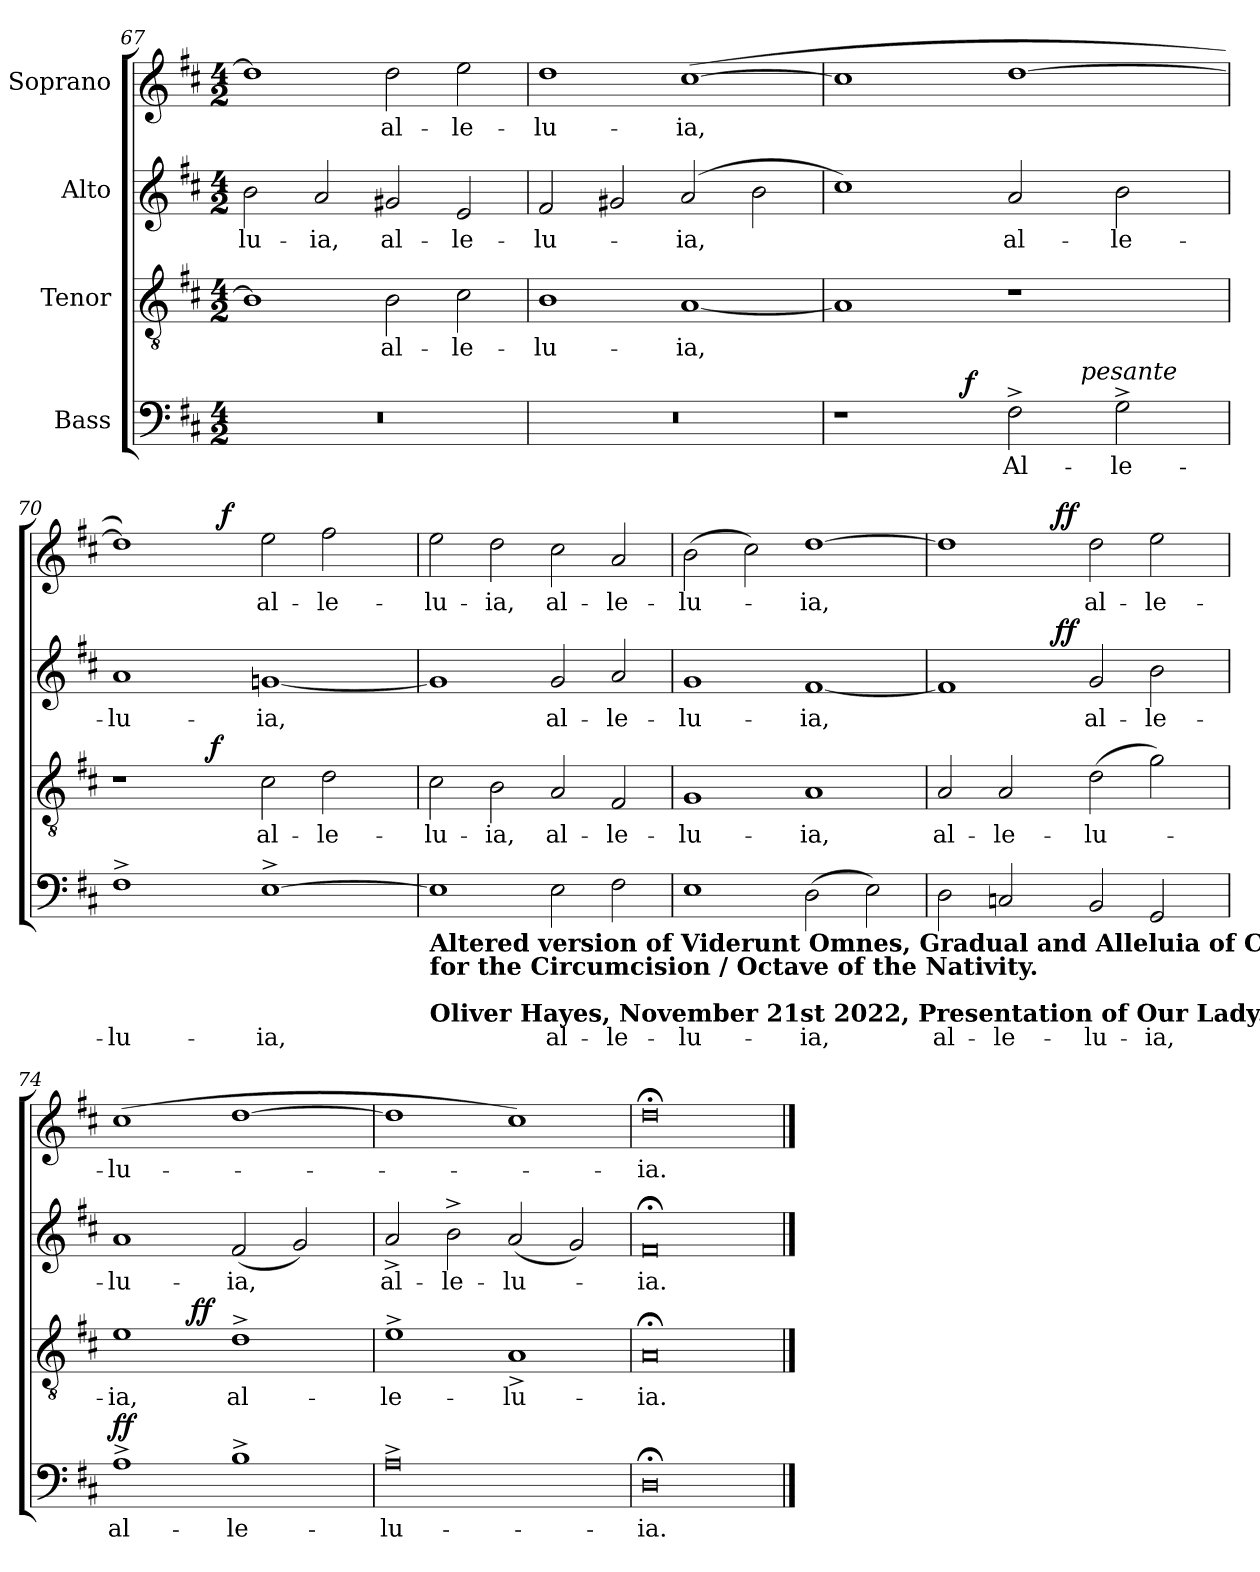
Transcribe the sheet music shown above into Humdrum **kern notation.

**kern	**text	**dynam	**kern	**text	**dynam	**kern	**text	**dynam	**kern	**text	**dynam
*part4	*part4	*part4	*part3	*part3	*part3	*part2	*part2	*part2	*part1	*part1	*part1
*staff4	*staff4	*staff4	*staff3	*staff3	*staff3	*staff2	*staff2	*staff2	*staff1	*staff1	*staff1
*I"Bass	*	*	*I"Tenor	*	*	*I"Alto	*	*	*I"Soprano	*	*
*clefF4	*	*	*clefGv2	*	*	*clefG2	*	*	*clefG2	*	*
*k[f#c#]	*	*	*k[f#c#]	*	*	*k[f#c#]	*	*	*k[f#c#]	*	*
*D:	*	*	*D:	*	*	*D:	*	*	*D:	*	*
*M4/2	*	*	*M4/2	*	*	*M4/2	*	*	*M4/2	*	*
=67	=67	=67	=67	=67	=67	=67	=67	=67	=67	=67	=67
!	!	!	!	!	!	!	!LO:LY:b	!	!	!	!
0r	.	.	1B]	.	.	2b\	-lu-	.	1dd]	.	.
!	!	!	!	!	!	!	!LO:LY:b	!	!	!	!
.	.	.	.	.	.	2a/	-ia,	.	.	.	.
!	!	!	!	!LO:LY:b	!	!	!LO:LY:b	!	!	!LO:LY:b	!
.	.	.	2B\	al-	.	2g#X/	al-	.	2dd\	al-	.
!	!	!	!	!LO:LY:b	!	!	!LO:LY:b	!	!	!LO:LY:b	!
.	.	.	2c#\	-le-	.	2e/	-le-	.	2ee\	-le-	.
=68	=68	=68	=68	=68	=68	=68	=68	=68	=68	=68	=68
!	!	!	!	!LO:LY:b	!	!	!LO:LY:b	!	!	!LO:LY:b	!
0r	.	.	1B	-lu-	.	2f#/	-lu-	.	1dd	-lu-	.
.	.	.	.	.	.	2g#X/	.	.	.	.	.
!	!	!	!	!LO:LY:b	!	!	!LO:LY:b	!	!	!LO:LY:b	!
.	.	.	[1A	-ia,	.	(2a/	-ia,	.	(>[1cc#	-ia,	.
.	.	.	.	.	.	2b\	.	.	.	.	.
=69	=69	=69	=69	=69	=69	=69	=69	=69	=69	=69	=69
*^	*	*	*	*	*	*	*	*	*	*	*
*	*^	*	*	*	*	*	*	*	*	*	*	*
1r	2ryy	1ryy	.	.	1A]	.	.	1cc#)	.	.	1cc#]	.	.
.	4ryy	.	.	.	.	.	.	.	.	.	.	.	.
.	32ryy	.	.	.	.	.	.	.	.	.	.	.	.
!	!	!	!	!LO:DY:b	!	!	!	!	!	!	!	!	!
.	1ryy	.	.	f	.	.	.	.	.	.	.	.	.
!	!	!	!LO:LY:b	!	!	!	!	!	!LO:LY:b	!	!	!	!
2F#^>\	.	4ryy	Al-	.	1r	.	.	2a/	al-	.	[1dd	.	.
.	.	16.ryy	.	.	.	.	.	.	.	.	.	.	.
!	!	!LO:TX:a:i:t=pesante	!	!	!	!	!	!	!	!	!	!	!
.	.	2ryy	.	.	.	.	.	.	.	.	.	.	.
!	!	!	!LO:LY:b	!	!	!	!	!	!LO:LY:b	!	!	!	!
2G^>\	.	.	-le-	.	.	.	.	2b\	-le-	.	.	.	.
.	8..ryy	.	.	.	.	.	.	.	.	.	.	.	.
.	.	8ryy	.	.	.	.	.	.	.	.	.	.	.
.	.	32ryy	.	.	.	.	.	.	.	.	.	.	.
=70	=70	=70	=70	=70	=70	=70	=70	=70	=70	=70	=70	=70	=70
!	!	!	!LO:LY:b	!	!	!	!	!	!LO:LY:b	!	!	!	!
*v	*v	*v	*	*	*^	*	*	*	*	*	*^	*	*
1F#^>	-lu-	.	1r	2ryy	.	.	1a	-lu-	.	1dd])	2.ryy	.	.
.	.	.	.	8..ryy	.	.	.	.	.	.	.	.	.
!	!	!	!	!	!	!LO:DY:b	!	!	!	!	!	!	!
.	.	.	.	1ryy	.	f	.	.	.	.	.	.	.
!	!	!	!	!	!	!	!	!	!	!	!	!	!LO:DY:b
.	.	.	.	.	.	.	.	.	.	.	1ryy	.	f
!	!LO:LY:b	!	!	!	!LO:LY:b	!	!	!LO:LY:b	!	!	!	!LO:LY:b	!
[1E^>	-ia,	.	2c#\	.	al-	.	[1gn	-ia,	.	2ee\	.	al-	.
!	!	!	!	!	!LO:LY:b	!	!	!	!	!	!	!LO:LY:b	!
.	.	.	2d\	.	-le-	.	.	.	.	2ff#\	.	-le-	.
.	.	.	.	4ryy	.	.	.	.	.	.	.	.	.
.	.	.	.	.	.	.	.	.	.	.	4ryy	.	.
.	.	.	.	32ryy	.	.	.	.	.	.	.	.	.
!!LO:LB:g=z
=71	=71	=71	=71	=71	=71	=71	=71	=71	=71	=71	=71	=71	=71
!LO:TX:b:B:t=Altered version of Viderunt Omnes, Gradual and Alleluia of Christmas Day by H.B. Collins,\nfor the Circumcision / Octave of the Nativity.\n\nOliver Hayes, November 21st 2022, Presentation of Our Lady.	!	!	!	!	!	!	!	!	!	!	!	!	!
!	!	!	!	!	!LO:LY:b	!	!	!	!	!	!	!LO:LY:b	!
*	*	*	*v	*v	*	*	*	*	*	*v	*v	*	*
1E]	.	.	2c#\	-lu-	.	1g]	.	.	2ee\	-lu-	.
!	!	!	!	!LO:LY:b	!	!	!	!	!	!LO:LY:b	!
.	.	.	2B\	-ia,	.	.	.	.	2dd\	-ia,	.
!	!LO:LY:b	!	!	!LO:LY:b	!	!	!LO:LY:b	!	!	!LO:LY:b	!
2E\	al-	.	2A/	al-	.	2g/	al-	.	2cc#\	al-	.
!	!LO:LY:b	!	!	!LO:LY:b	!	!	!LO:LY:b	!	!	!LO:LY:b	!
2F#\	-le-	.	2F#/	-le-	.	2a/	-le-	.	2a/	-le-	.
=72	=72	=72	=72	=72	=72	=72	=72	=72	=72	=72	=72
!	!LO:LY:b	!	!	!LO:LY:b	!	!	!LO:LY:b	!	!	!LO:LY:b	!
1E	-lu-	.	1G	-lu-	.	1g	-lu-	.	(>2b\	-lu-	.
.	.	.	.	.	.	.	.	.	2cc#\)	.	.
!	!LO:LY:b	!	!	!LO:LY:b	!	!	!LO:LY:b	!	!	!LO:LY:b	!
(>2D\	-ia,	.	1A	-ia,	.	[1f#	-ia,	.	[1dd	-ia,	.
2E\)	.	.	.	.	.	.	.	.	.	.	.
=73	=73	=73	=73	=73	=73	=73	=73	=73	=73	=73	=73
!	!LO:LY:b	!	!	!LO:LY:b	!	!	!	!	!	!	!
*	*	*	*	*	*	*^	*	*	*^	*	*
2D\	al-	.	2A/	al-	.	1f#]	2ryy	.	.	1dd]	2ryy	.	.
!	!LO:LY:b	!	!	!LO:LY:b	!	!	!	!	!	!	!	!	!
2Cn/	-le-	.	2A/	-le-	.	.	4ryy	.	.	.	4ryy	.	.
.	.	.	.	.	.	.	16ryy	.	.	.	16ryy	.	.
!	!	!	!	!	!	!	!	!	!LO:DY:b	!	!	!	!LO:DY:b
.	.	.	.	.	.	.	1ryy	.	ff	.	1ryy	.	ff
!	!LO:LY:b	!	!	!LO:LY:b	!	!	!	!LO:LY:b	!	!	!	!LO:LY:b	!
2BB/	-lu-	.	(>2d\	-lu-	.	2g/	.	al-	.	2dd\	.	al-	.
!	!LO:LY:b	!	!	!	!	!	!	!LO:LY:b	!	!	!	!LO:LY:b	!
2GG/	-ia,	.	2g\)	.	.	2b\	.	-le-	.	2ee\	.	-le-	.
.	.	.	.	.	.	.	8.ryy	.	.	.	8.ryy	.	.
=74	=74	=74	=74	=74	=74	=74	=74	=74	=74	=74	=74	=74	=74
!	!LO:LY:b	!LO:DY:b	!	!LO:LY:b	!	!	!	!LO:LY:b	!	!	!	!LO:LY:b	!
*	*	*	*	*	*	*v	*v	*	*	*	*	*	*
*	*	*	*^	*	*	*	*	*	*v	*v	*	*
1A^>	al-	ff	1e	2.ryy	-ia,	.	1a	-lu-	.	(>1cc#	-lu-	.
!	!	!	!	!	!	!LO:DY:b	!	!	!	!	!	!
.	.	.	.	1ryy	.	ff	.	.	.	.	.	.
!	!LO:LY:b	!	!	!	!LO:LY:b	!	!	!LO:LY:b	!	!	!	!
1B^>	-le-	.	1d^>	.	al-	.	(<2f#/	-ia,	.	[1dd	.	.
.	.	.	.	.	.	.	2g/)	.	.	.	.	.
.	.	.	.	4ryy	.	.	.	.	.	.	.	.
=75	=75	=75	=75	=75	=75	=75	=75	=75	=75	=75	=75	=75
!	!LO:LY:b	!	!	!	!LO:LY:b	!	!	!LO:LY:b	!	!	!	!
*	*	*	*v	*v	*	*	*	*	*	*	*	*
0A^>	-lu-	.	1e^>	-le-	.	2a^</	al-	.	1dd]	.	.
!	!	!	!	!	!	!	!LO:LY:b	!	!	!	!
.	.	.	.	.	.	2b^>\	-le-	.	.	.	.
!	!	!	!	!LO:LY:b	!	!	!LO:LY:b	!	!	!	!
.	.	.	1A^<	-lu-	.	(<2a/	-lu-	.	1cc#)	.	.
.	.	.	.	.	.	2g/)	.	.	.	.	.
=76	=76	=76	=76	=76	=76	=76	=76	=76	=76	=76	=76
!	!LO:LY:b	!	!	!LO:LY:b	!	!	!LO:LY:b	!	!	!LO:LY:b	!
0D;<	-ia.	.	0A;<	-ia.	.	0f#;<	-ia.	.	0dd;<	-ia.	.
==	==	==	==	==	==	==	==	==	==	==	==
*-	*-	*-	*-	*-	*-	*-	*-	*-	*-	*-	*-
